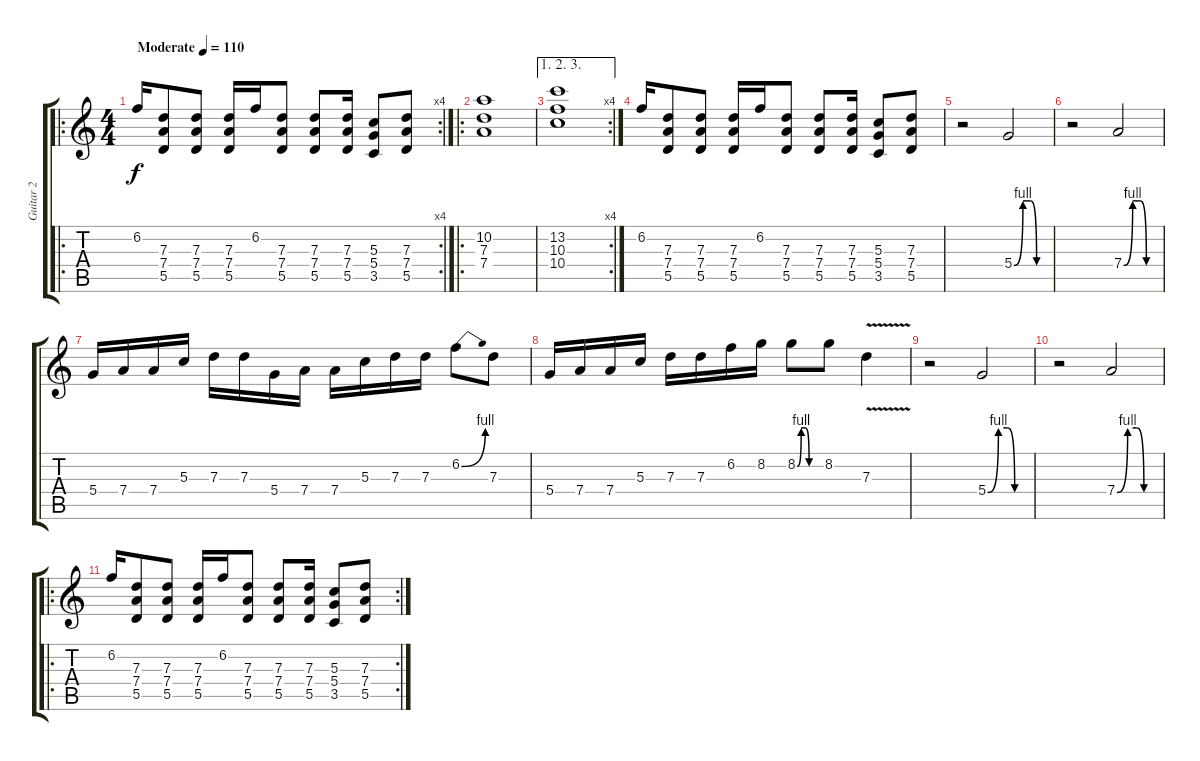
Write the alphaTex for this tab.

\track ("Guitar 2" "Guitar 2") {instrument distortionguitar}
\staff {score tabs}
\tuning (E4 B3 G3 D3 A2 E2) {hide}
\ro
\rc 4
\ts (4 4)
\tempo (110 "Moderate")
\clef g2
\ks c
6.2.16{dy f instrument distortionguitar} (7.3 7.4 5.5).8 (7.3 7.4 5.5).8 (7.3 7.4 5.5).16 6.2.16 (7.3 7.4 5.5).8 (7.3 7.4 5.5).8 (7.3 7.4 5.5).16 (5.3 5.4 3.5).8 (7.3 7.4 5.5).8 |
\ro
(10.2 7.3 7.4).1 |
\ae (1 2 3)
\rc 4
(13.2 10.3 10.4).1 |
6.2.16 (7.3 7.4 5.5).8 (7.3 7.4 5.5).8 (7.3 7.4 5.5).16 6.2.16 (7.3 7.4 5.5).8 (7.3 7.4 5.5).8 (7.3 7.4 5.5).16 (5.3 5.4 3.5).8 (7.3 7.4 5.5).8 |
r.2 5.4{be (custom 0 0 15 4 27 4 38 0 48 0 60 0)}.2 |
r.2 7.4{be (custom 0 0 15 4 27 4 38 0 48 0 60 0)}.2 |
5.4.16 7.4.16 7.4.16 5.3.16 7.3.16 7.3.16 5.4.16 7.4.16 7.4.16 5.3.16 7.3.16 7.3.16 6.2{be (bend 0 0 60 4)}.8 7.3.8 |
5.4.16 7.4.16 7.4.16 5.3.16 7.3.16 7.3.16 6.2.16 8.2.16 8.2{be (custom 0 0 10 4 20 4 30 0 60 0)}.8 8.2.8 7.3{v}.4 |
r.2 5.4{be (custom 0 0 15 4 27 4 38 0 48 0 60 0)}.2 |
r.2 7.4{be (custom 0 0 15 4 27 4 38 0 48 0 60 0)}.2 |
\ro
\rc 2
6.2.16 (7.3 7.4 5.5).8 (7.3 7.4 5.5).8 (7.3 7.4 5.5).16 6.2.16 (7.3 7.4 5.5).8 (7.3 7.4 5.5).8 (7.3 7.4 5.5).16 (5.3 5.4 3.5).8 (7.3 7.4 5.5).8
